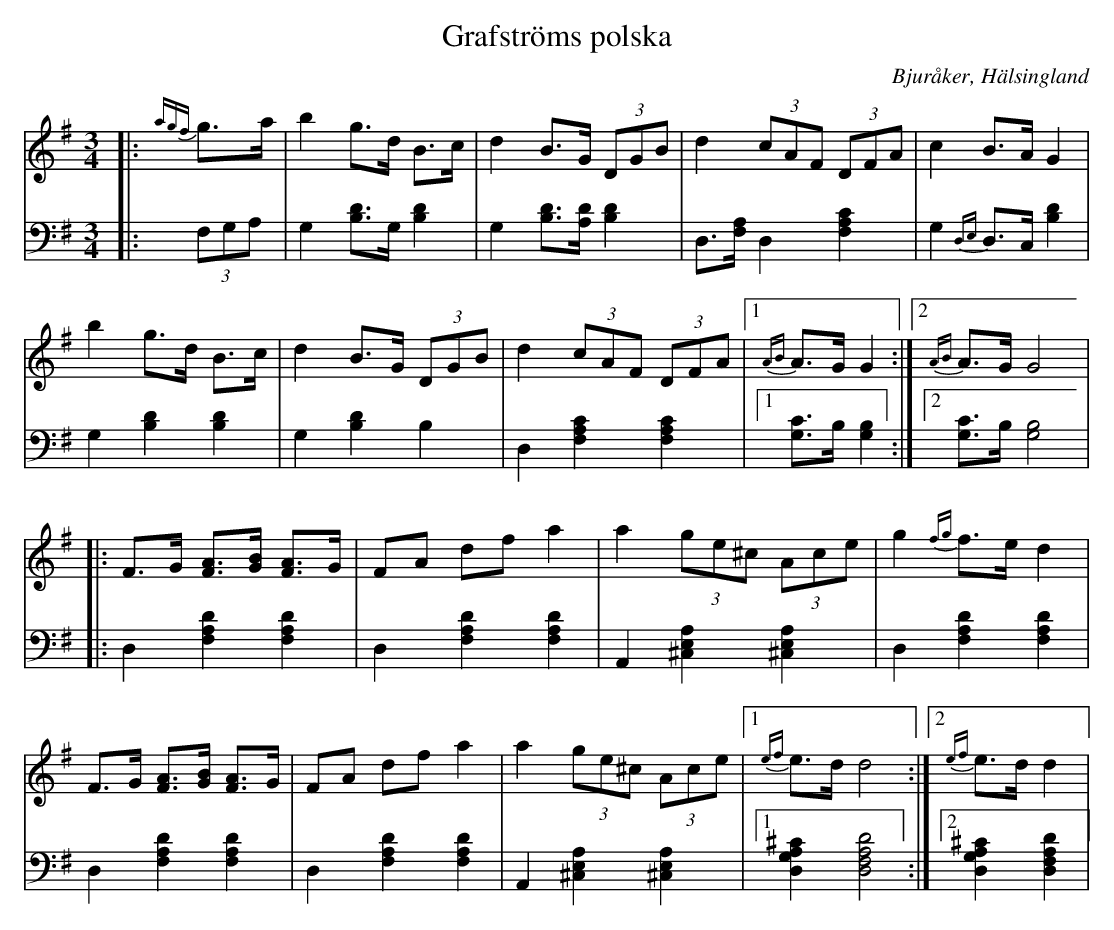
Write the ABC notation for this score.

X:1
T: Grafströms polska
O: Bjuråker, Hälsingland
M: 3/4
L: 1/8
K: G
V:1
V:2
V: 1
|:{agf}g>a|b2 g>d B>c|d2 B>G (3DGB|d2 (3cAF (3DFA|c2 B>A G2|
b2 g>d B>c|d2 B>G (3DGB|d2 (3cAF (3DFA|1 {AB}A>G G2:|2 {AB}A>G G4|
|:F>G [FA]>[GB] [FA]>G |FA df a2 |a2 (3ge^c (3Ace |g2 {fg}f>e d2 |
F>G [FA]>[GB] [FA]>G |FA df a2 |a2 (3ge^c (3Ace |1 {ef}e>d d4:|2 {ef}e>d d2|
V:2 clef=bass
|:(3F,G,A, | G,2 [B,D]>G, [B,2D2]|G,2 [B,D]>[A,D] [B,2D2]|D,>[F,A,] D,2 [F,2A,2C2]| G,2 {D,E,}D,>C, [B,2D2]|
G,2 [B,2D2] [B,2D2]|G,2 [B,2D2] B,2|D,2 [F,2A,2C2] [F,2A,2C2]|1 [G,C]>B, [G,2B,2]:|2 [G,C]>B, [G,4B,4]|
|:D,2 [F,2A,2D2] [F,2A,2D2]|D,2 [F,2A,2D2] [F,2A,2D2]| A,,2 [^C,2E,2A,2] [^C,2E,2A,2]|D,2 [F,2A,2D2] [F,2A,2D2] |
D,2 [F,2A,2D2] [F,2A,2D2] | D,2 [F,2A,2D2] [F,2A,2D2] | A,,2 [^C,2E,2A,2] [^C,2E,2A,2]|1 [D,2G,2A,2^C2] [D,4F,4A,4D4]:|2 [D,2G,2A,2^C2] [D,2F,2A,2D2]|
